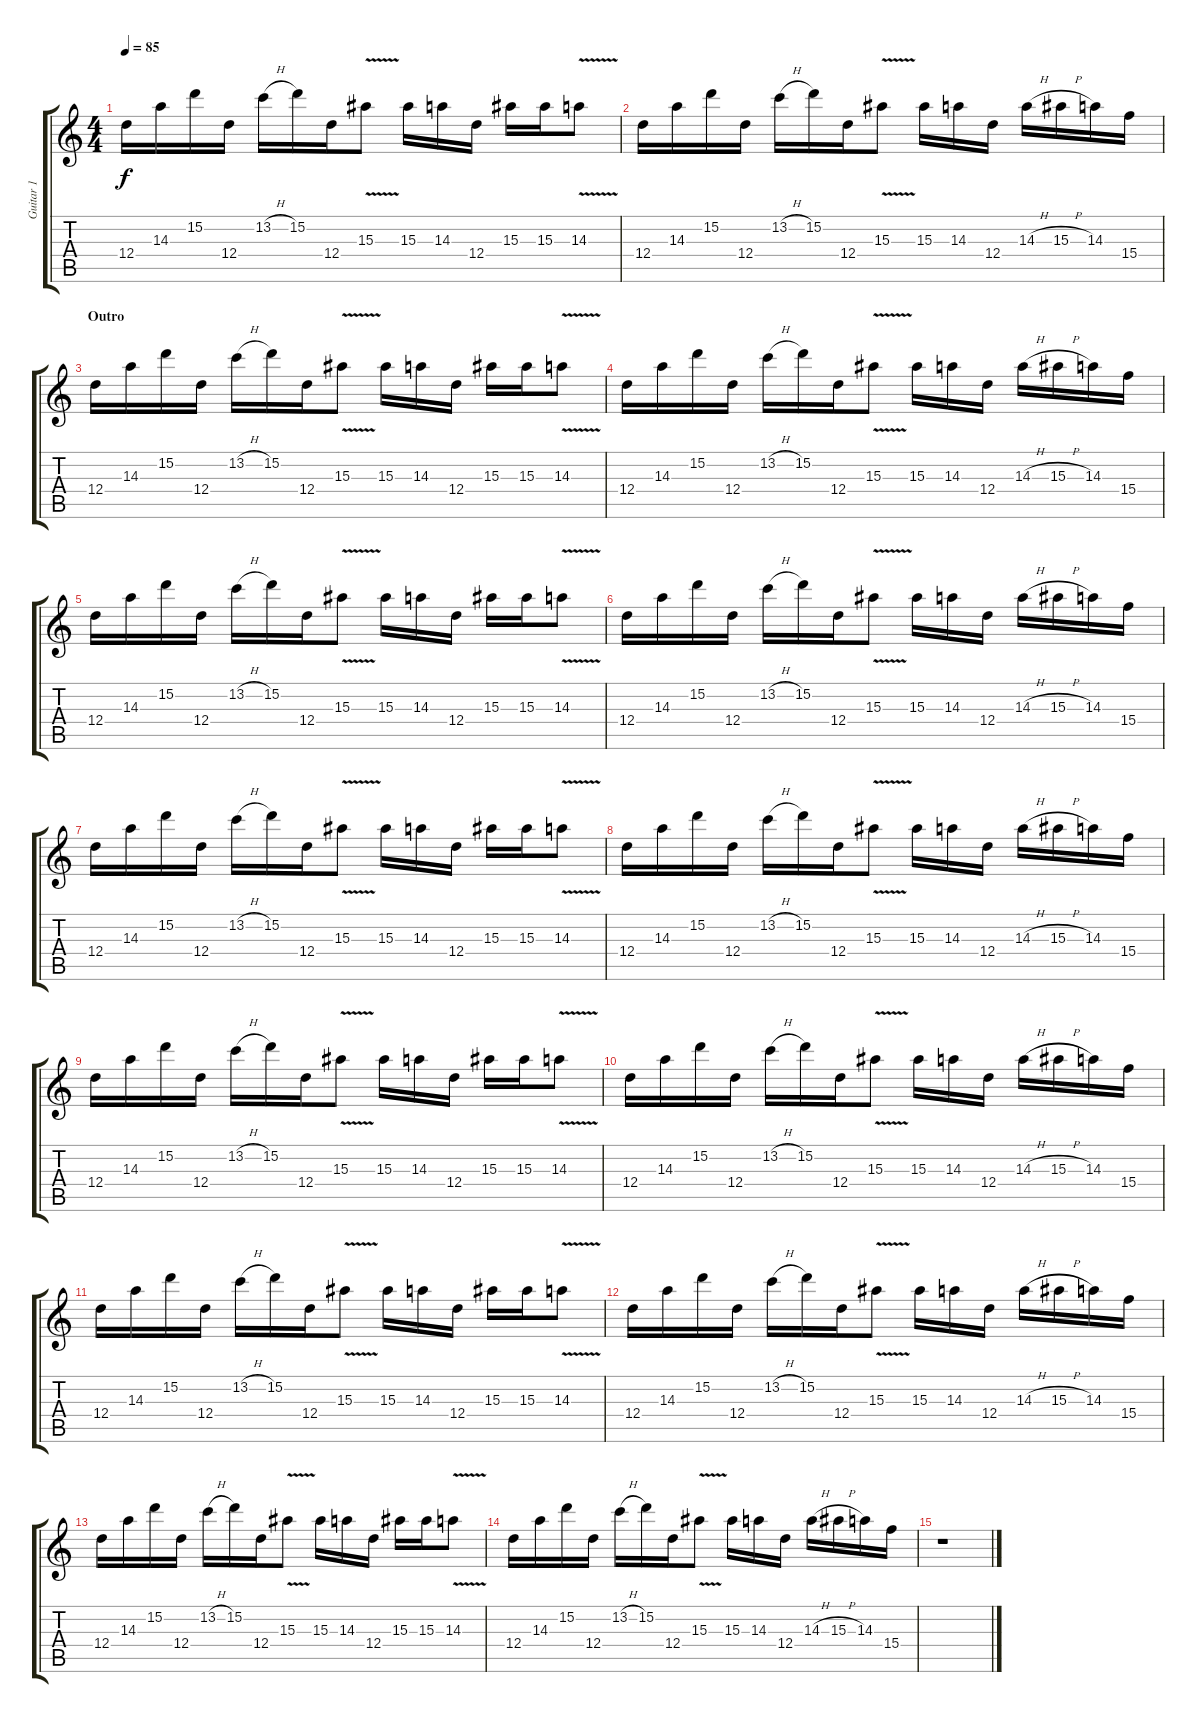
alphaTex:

\track ("Guitar 1" "Guitar 1") {instrument overdrivenguitar}
\staff {score tabs}
\tuning (E4 B3 G3 D3 A2 D2) {hide}
\ts (4 4)
\tempo 85
\clef g2
\ks c
12.4.16{dy f} 14.3.16 15.2.16 12.4.16 13.2{h}.16 15.2.16 12.4.16 15.3{v}.8 15.3.16 14.3.16 12.4.16 15.3.16 15.3.16 14.3{v}.8 |
12.4.16 14.3.16 15.2.16 12.4.16 13.2{h}.16 15.2.16 12.4.16 15.3{v}.8 15.3.16 14.3.16 12.4.16 14.3{h}.16 15.3{h}.16 14.3.16 15.4.16 |
\section ("" "Outro")
12.4.16 14.3.16 15.2.16 12.4.16 13.2{h}.16 15.2.16 12.4.16 15.3{v}.8 15.3.16 14.3.16 12.4.16 15.3.16 15.3.16 14.3{v}.8 |
12.4.16 14.3.16 15.2.16 12.4.16 13.2{h}.16 15.2.16 12.4.16 15.3{v}.8 15.3.16 14.3.16 12.4.16 14.3{h}.16 15.3{h}.16 14.3.16 15.4.16 |
12.4.16 14.3.16 15.2.16 12.4.16 13.2{h}.16 15.2.16 12.4.16 15.3{v}.8 15.3.16 14.3.16 12.4.16 15.3.16 15.3.16 14.3{v}.8 |
12.4.16 14.3.16 15.2.16 12.4.16 13.2{h}.16 15.2.16 12.4.16 15.3{v}.8 15.3.16 14.3.16 12.4.16 14.3{h}.16 15.3{h}.16 14.3.16 15.4.16 |
12.4.16{volume 10} 14.3.16 15.2.16 12.4.16 13.2{h}.16 15.2.16 12.4.16 15.3{v}.8 15.3.16 14.3.16 12.4.16 15.3.16 15.3.16 14.3{v}.8 |
12.4.16 14.3.16 15.2.16 12.4.16 13.2{h}.16 15.2.16 12.4.16 15.3{v}.8 15.3.16 14.3.16 12.4.16 14.3{h}.16 15.3{h}.16 14.3.16 15.4.16 |
12.4.16{volume 5} 14.3.16 15.2.16 12.4.16 13.2{h}.16 15.2.16 12.4.16 15.3{v}.8 15.3.16 14.3.16 12.4.16 15.3.16 15.3.16 14.3{v}.8 |
12.4.16 14.3.16 15.2.16 12.4.16 13.2{h}.16 15.2.16 12.4.16 15.3{v}.8 15.3.16 14.3.16 12.4.16 14.3{h}.16 15.3{h}.16 14.3.16 15.4.16 |
12.4.16{volume 3} 14.3.16 15.2.16 12.4.16 13.2{h}.16 15.2.16 12.4.16 15.3{v}.8 15.3.16 14.3.16 12.4.16 15.3.16 15.3.16 14.3{v}.8 |
12.4.16 14.3.16 15.2.16 12.4.16 13.2{h}.16 15.2.16 12.4.16 15.3{v}.8 15.3.16 14.3.16 12.4.16 14.3{h}.16 15.3{h}.16 14.3.16 15.4.16 |
12.4.16{volume 0} 14.3.16 15.2.16 12.4.16 13.2{h}.16 15.2.16 12.4.16 15.3{v}.8 15.3.16 14.3.16 12.4.16 15.3.16 15.3.16 14.3{v}.8 |
12.4.16 14.3.16 15.2.16 12.4.16 13.2{h}.16 15.2.16 12.4.16 15.3{v}.8 15.3.16 14.3.16 12.4.16 14.3{h}.16 15.3{h}.16 14.3.16 15.4.16 |
r.1
